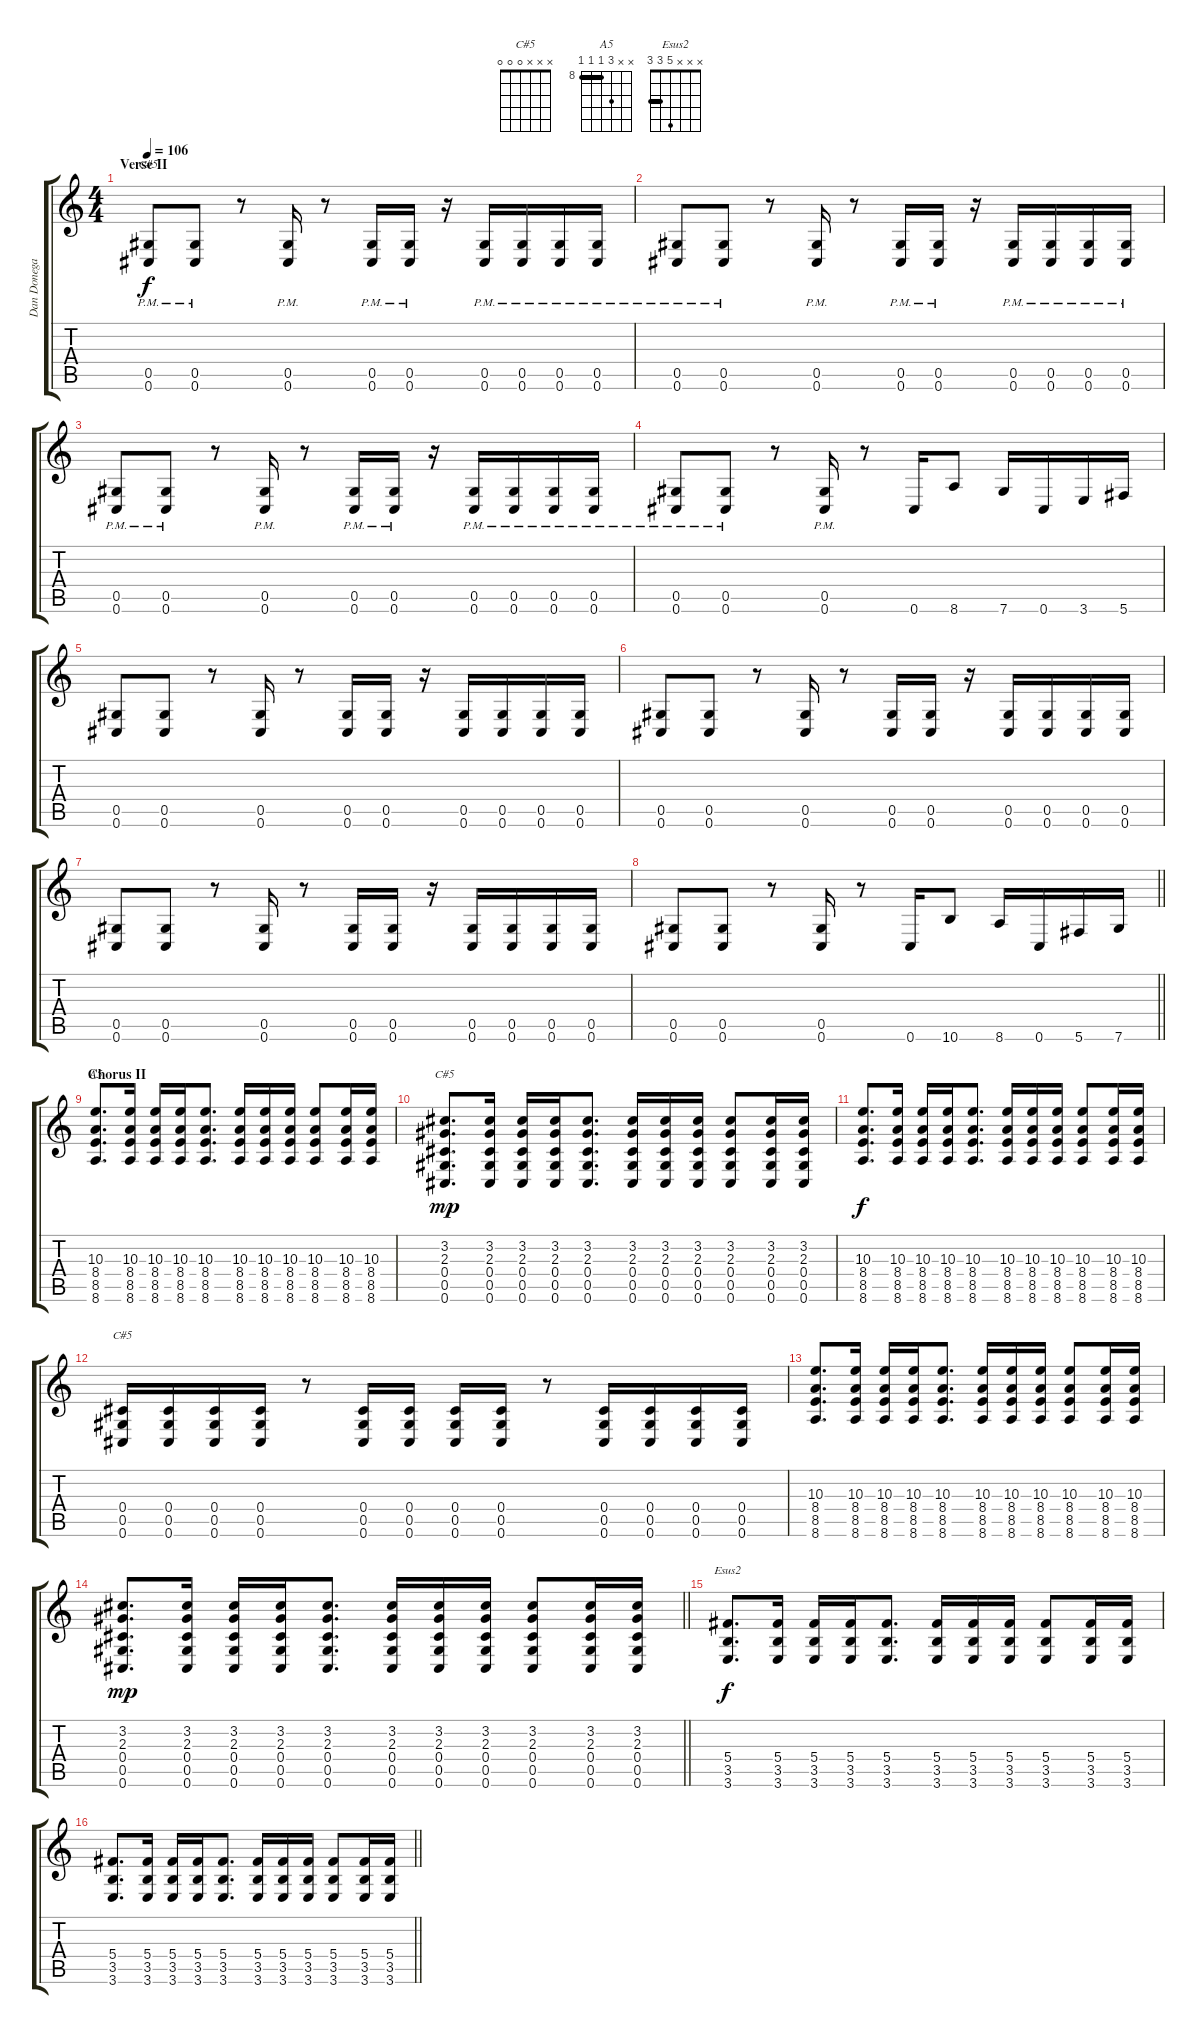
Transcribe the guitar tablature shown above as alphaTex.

\track ("Dan Donegan" "Dan Donega") {instrument distortionguitar}
\staff {score tabs}
\tuning (Eb4 Bb3 Gb3 Db3 Ab2 Db2) {hide}
\chord ("C#5" x x x x 0 0)
\chord ("A5" x x 10 8 8 8) {firstfret 8 barre 8}
\chord ("C#5" x 3 2 0 0 0)
\chord ("C#5" x x x 0 0 0)
\chord ("Esus2" x x x 5 3 3) {barre 3}
\ts (4 4)
\section ("" "Verse II")
\tempo 106
\clef g2
\ks c
(0.5{pm} 0.6{pm}).8{ch "C#5" dy f} (0.5{pm} 0.6{pm}).8 r.8 (0.5{pm} 0.6{pm}).16 r.8 (0.5{pm} 0.6{pm}).16 (0.5{pm} 0.6{pm}).16 r.16 (0.5{pm} 0.6{pm}).16 (0.5{pm} 0.6{pm}).16 (0.5{pm} 0.6{pm}).16 (0.5{pm} 0.6{pm}).16 |
(0.5{pm} 0.6{pm}).8 (0.5{pm} 0.6{pm}).8 r.8 (0.5{pm} 0.6{pm}).16 r.8 (0.5{pm} 0.6{pm}).16 (0.5{pm} 0.6{pm}).16 r.16 (0.5{pm} 0.6{pm}).16 (0.5{pm} 0.6{pm}).16 (0.5{pm} 0.6{pm}).16 (0.5{pm} 0.6{pm}).16 |
(0.5{pm} 0.6{pm}).8 (0.5{pm} 0.6{pm}).8 r.8 (0.5{pm} 0.6{pm}).16 r.8 (0.5{pm} 0.6{pm}).16 (0.5{pm} 0.6{pm}).16 r.16 (0.5{pm} 0.6{pm}).16 (0.5{pm} 0.6{pm}).16 (0.5{pm} 0.6{pm}).16 (0.5{pm} 0.6{pm}).16 |
(0.5{pm} 0.6{pm}).8 (0.5{pm} 0.6{pm}).8 r.8 (0.5{pm} 0.6{pm}).16 r.8 0.6.16 8.6.8 7.6.16 0.6.16 3.6.16 5.6.16 |
(0.5 0.6).8 (0.5 0.6).8 r.8 (0.5 0.6).16 r.8 (0.5 0.6).16 (0.5 0.6).16 r.16 (0.5 0.6).16 (0.5 0.6).16 (0.5 0.6).16 (0.5 0.6).16 |
(0.5 0.6).8 (0.5 0.6).8 r.8 (0.5 0.6).16 r.8 (0.5 0.6).16 (0.5 0.6).16 r.16 (0.5 0.6).16 (0.5 0.6).16 (0.5 0.6).16 (0.5 0.6).16 |
(0.5 0.6).8 (0.5 0.6).8 r.8 (0.5 0.6).16 r.8 (0.5 0.6).16 (0.5 0.6).16 r.16 (0.5 0.6).16 (0.5 0.6).16 (0.5 0.6).16 (0.5 0.6).16 |
\barLineRight lightlight
(0.5 0.6).8 (0.5 0.6).8 r.8 (0.5 0.6).16 r.8 0.6.16 10.6.8 8.6.16 0.6.16 5.6.16 7.6.16 |
\section ("" "Chorus II")
(10.3 8.4 8.5 8.6).8{d ch "A5"} (10.3 8.4 8.5 8.6).16 (10.3 8.4 8.5 8.6).16 (10.3 8.4 8.5 8.6).16 (10.3 8.4 8.5 8.6).8{d} (10.3 8.4 8.5 8.6).16 (10.3 8.4 8.5 8.6).16 (10.3 8.4 8.5 8.6).16 (10.3 8.4 8.5 8.6).8 (10.3 8.4 8.5 8.6).16 (10.3 8.4 8.5 8.6).16 |
(3.2 2.3 0.4 0.5 0.6).8{d ch "C#5" dy mp} (3.2 2.3 0.4 0.5 0.6).16 (3.2 2.3 0.4 0.5 0.6).16 (3.2 2.3 0.4 0.5 0.6).16 (3.2 2.3 0.4 0.5 0.6).8{d} (3.2 2.3 0.4 0.5 0.6).16 (3.2 2.3 0.4 0.5 0.6).16 (3.2 2.3 0.4 0.5 0.6).16 (3.2 2.3 0.4 0.5 0.6).8 (3.2 2.3 0.4 0.5 0.6).16 (3.2 2.3 0.4 0.5 0.6).16 |
(10.3 8.4 8.5 8.6).8{d dy f} (10.3 8.4 8.5 8.6).16 (10.3 8.4 8.5 8.6).16 (10.3 8.4 8.5 8.6).16 (10.3 8.4 8.5 8.6).8{d} (10.3 8.4 8.5 8.6).16 (10.3 8.4 8.5 8.6).16 (10.3 8.4 8.5 8.6).16 (10.3 8.4 8.5 8.6).8 (10.3 8.4 8.5 8.6).16 (10.3 8.4 8.5 8.6).16 |
(0.4 0.5 0.6).16{ch "C#5"} (0.4 0.5 0.6).16 (0.4 0.5 0.6).16 (0.4 0.5 0.6).16 r.8 (0.4 0.5 0.6).16 (0.4 0.5 0.6).16 (0.4 0.5 0.6).16 (0.4 0.5 0.6).16 r.8 (0.4 0.5 0.6).16 (0.4 0.5 0.6).16 (0.4 0.5 0.6).16 (0.4 0.5 0.6).16 |
(10.3 8.4 8.5 8.6).8{d} (10.3 8.4 8.5 8.6).16 (10.3 8.4 8.5 8.6).16 (10.3 8.4 8.5 8.6).16 (10.3 8.4 8.5 8.6).8{d} (10.3 8.4 8.5 8.6).16 (10.3 8.4 8.5 8.6).16 (10.3 8.4 8.5 8.6).16 (10.3 8.4 8.5 8.6).8 (10.3 8.4 8.5 8.6).16 (10.3 8.4 8.5 8.6).16 |
\barLineRight lightlight
(3.2 2.3 0.4 0.5 0.6).8{d dy mp} (3.2 2.3 0.4 0.5 0.6).16 (3.2 2.3 0.4 0.5 0.6).16 (3.2 2.3 0.4 0.5 0.6).16 (3.2 2.3 0.4 0.5 0.6).8{d} (3.2 2.3 0.4 0.5 0.6).16 (3.2 2.3 0.4 0.5 0.6).16 (3.2 2.3 0.4 0.5 0.6).16 (3.2 2.3 0.4 0.5 0.6).8 (3.2 2.3 0.4 0.5 0.6).16 (3.2 2.3 0.4 0.5 0.6).16 |
(5.4 3.5 3.6).8{d ch "Esus2" dy f} (5.4 3.5 3.6).16 (5.4 3.5 3.6).16 (5.4 3.5 3.6).16 (5.4 3.5 3.6).8{d} (5.4 3.5 3.6).16 (5.4 3.5 3.6).16 (5.4 3.5 3.6).16 (5.4 3.5 3.6).8 (5.4 3.5 3.6).16 (5.4 3.5 3.6).16 |
\barLineRight lightlight
(5.4 3.5 3.6).8{d} (5.4 3.5 3.6).16 (5.4 3.5 3.6).16 (5.4 3.5 3.6).16 (5.4 3.5 3.6).8{d} (5.4 3.5 3.6).16 (5.4 3.5 3.6).16 (5.4 3.5 3.6).16 (5.4 3.5 3.6).8 (5.4 3.5 3.6).16 (5.4 3.5 3.6).16
